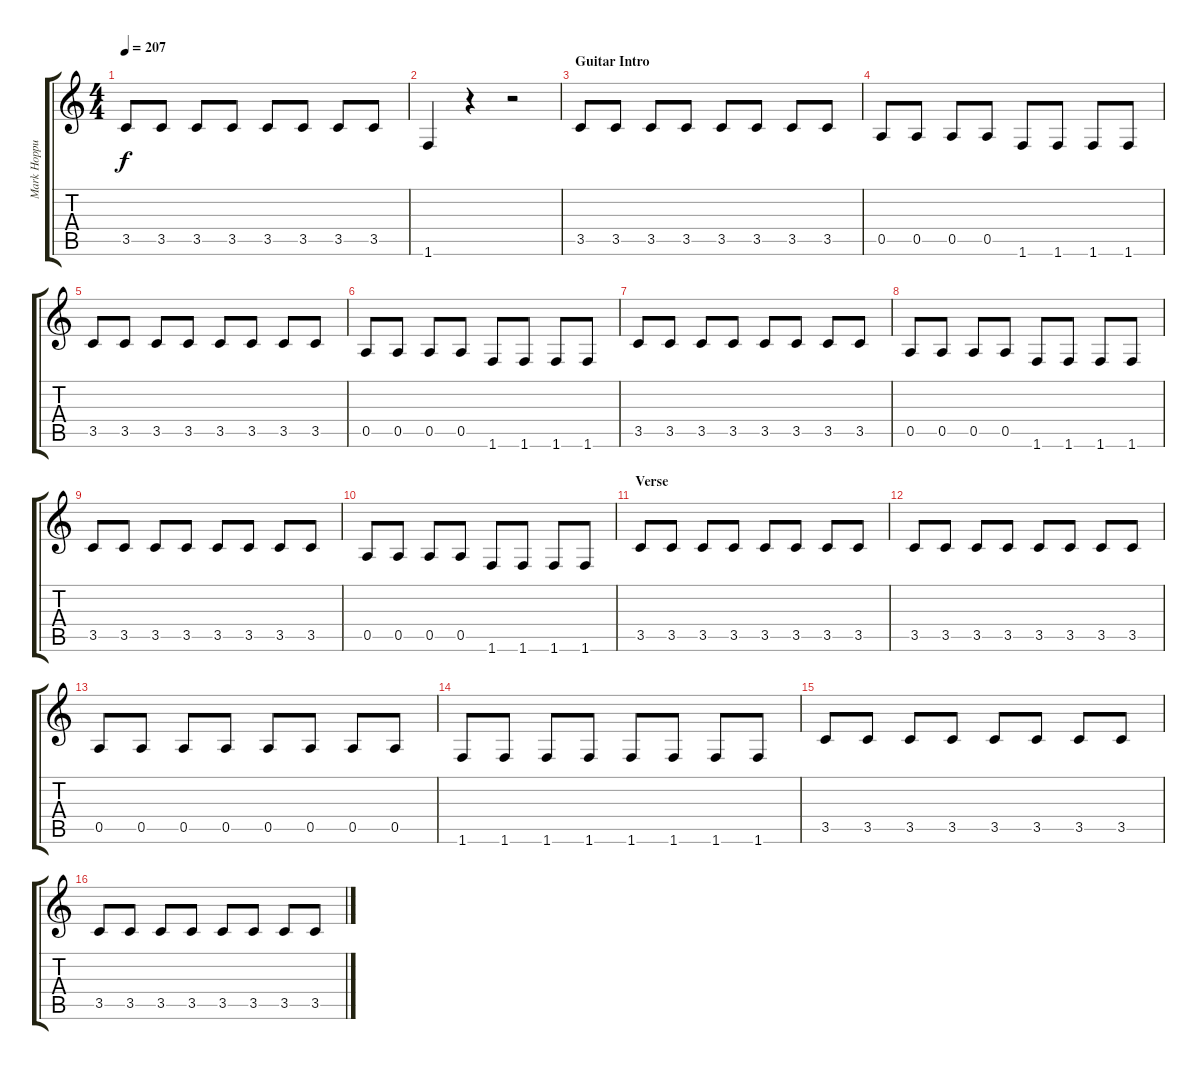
\track ("Mark Hoppus" "Mark Hoppu") {instrument electricbasspick}
\staff {score tabs}
\tuning (E4 B3 G3 D3 A2 E2) {hide}
\ts (4 4)
\tempo 207
\clef g2
\ks c
3.5.8{dy f} 3.5.8 3.5.8 3.5.8 3.5.8 3.5.8 3.5.8 3.5.8 |
1.6.4 r.4 r.2 |
\section ("" "Guitar Intro")
3.5.8 3.5.8 3.5.8 3.5.8 3.5.8 3.5.8 3.5.8 3.5.8 |
0.5.8 0.5.8 0.5.8 0.5.8 1.6.8 1.6.8 1.6.8 1.6.8 |
3.5.8 3.5.8 3.5.8 3.5.8 3.5.8 3.5.8 3.5.8 3.5.8 |
0.5.8 0.5.8 0.5.8 0.5.8 1.6.8 1.6.8 1.6.8 1.6.8 |
3.5.8 3.5.8 3.5.8 3.5.8 3.5.8 3.5.8 3.5.8 3.5.8 |
0.5.8 0.5.8 0.5.8 0.5.8 1.6.8 1.6.8 1.6.8 1.6.8 |
3.5.8 3.5.8 3.5.8 3.5.8 3.5.8 3.5.8 3.5.8 3.5.8 |
0.5.8 0.5.8 0.5.8 0.5.8 1.6.8 1.6.8 1.6.8 1.6.8 |
\section ("" "Verse")
3.5.8 3.5.8 3.5.8 3.5.8 3.5.8 3.5.8 3.5.8 3.5.8 |
3.5.8 3.5.8 3.5.8 3.5.8 3.5.8 3.5.8 3.5.8 3.5.8 |
0.5.8 0.5.8 0.5.8 0.5.8 0.5.8 0.5.8 0.5.8 0.5.8 |
1.6.8 1.6.8 1.6.8 1.6.8 1.6.8 1.6.8 1.6.8 1.6.8 |
3.5.8 3.5.8 3.5.8 3.5.8 3.5.8 3.5.8 3.5.8 3.5.8 |
3.5.8 3.5.8 3.5.8 3.5.8 3.5.8 3.5.8 3.5.8 3.5.8
